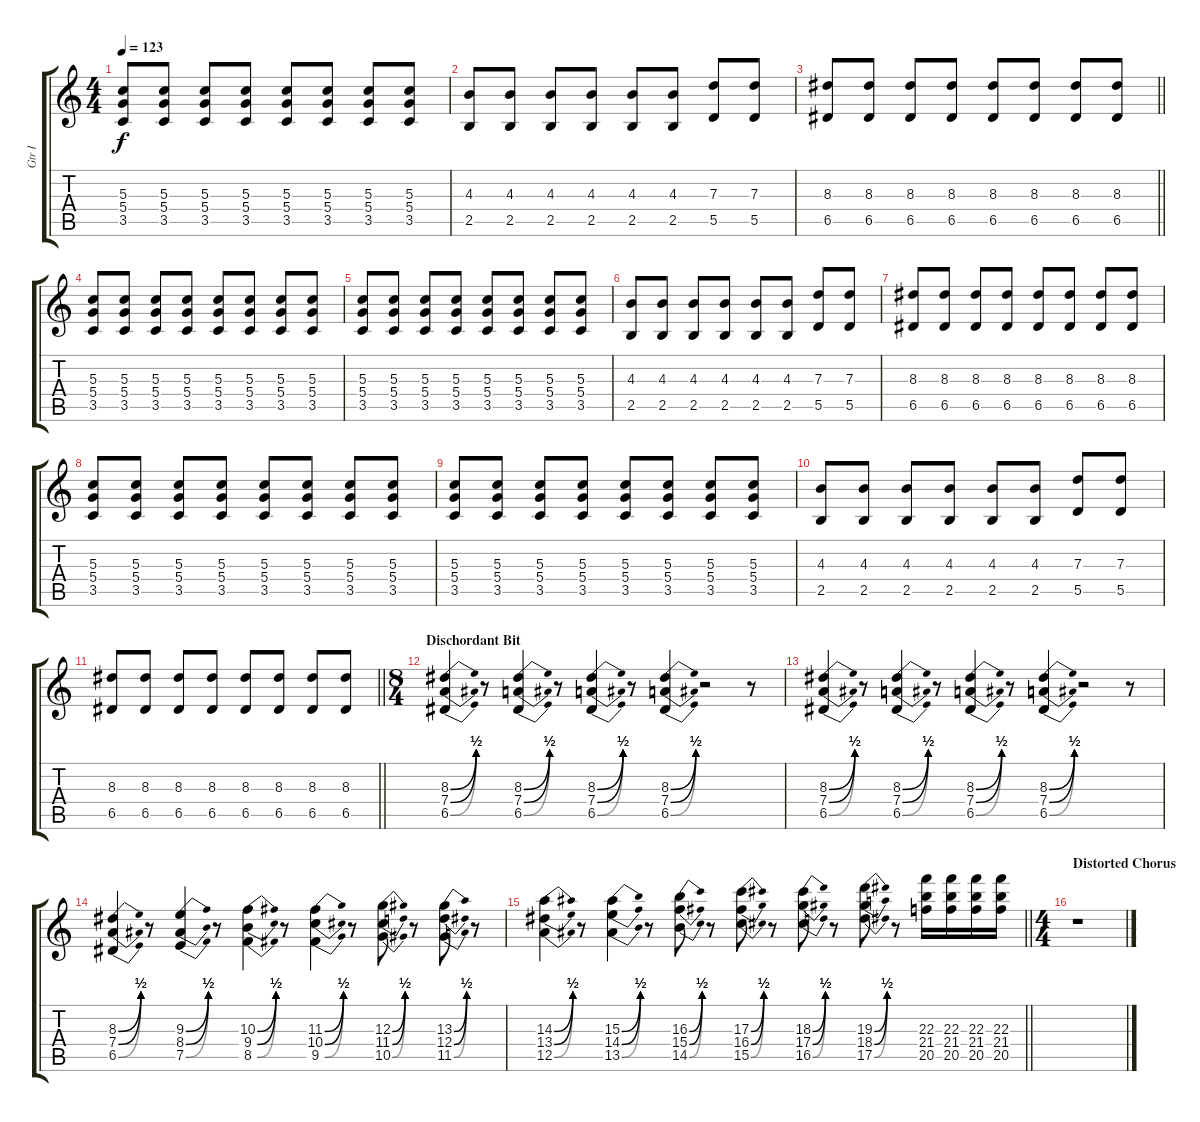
\track ("Gtr I" "Gtr I") {instrument overdrivenguitar}
\staff {score tabs}
\tuning (E4 B3 G3 D3 A2 E2) {hide}
\ts (4 4)
\tempo 123
\clef g2
\ks c
(5.3 5.4 3.5).8{dy f} (5.3 5.4 3.5).8 (5.3 5.4 3.5).8 (5.3 5.4 3.5).8 (5.3 5.4 3.5).8 (5.3 5.4 3.5).8 (5.3 5.4 3.5).8 (5.3 5.4 3.5).8 |
(4.3 2.5).8 (4.3 2.5).8 (4.3 2.5).8 (4.3 2.5).8 (4.3 2.5).8 (4.3 2.5).8 (7.3 5.5).8 (7.3 5.5).8 |
\barLineRight lightlight
(8.3 6.5).8 (8.3 6.5).8 (8.3 6.5).8 (8.3 6.5).8 (8.3 6.5).8 (8.3 6.5).8 (8.3 6.5).8 (8.3 6.5).8 |
(5.3 5.4 3.5).8 (5.3 5.4 3.5).8 (5.3 5.4 3.5).8 (5.3 5.4 3.5).8 (5.3 5.4 3.5).8 (5.3 5.4 3.5).8 (5.3 5.4 3.5).8 (5.3 5.4 3.5).8 |
(5.3 5.4 3.5).8 (5.3 5.4 3.5).8 (5.3 5.4 3.5).8 (5.3 5.4 3.5).8 (5.3 5.4 3.5).8 (5.3 5.4 3.5).8 (5.3 5.4 3.5).8 (5.3 5.4 3.5).8 |
(4.3 2.5).8 (4.3 2.5).8 (4.3 2.5).8 (4.3 2.5).8 (4.3 2.5).8 (4.3 2.5).8 (7.3 5.5).8 (7.3 5.5).8 |
(8.3 6.5).8 (8.3 6.5).8 (8.3 6.5).8 (8.3 6.5).8 (8.3 6.5).8 (8.3 6.5).8 (8.3 6.5).8 (8.3 6.5).8 |
(5.3 5.4 3.5).8 (5.3 5.4 3.5).8 (5.3 5.4 3.5).8 (5.3 5.4 3.5).8 (5.3 5.4 3.5).8 (5.3 5.4 3.5).8 (5.3 5.4 3.5).8 (5.3 5.4 3.5).8 |
(5.3 5.4 3.5).8 (5.3 5.4 3.5).8 (5.3 5.4 3.5).8 (5.3 5.4 3.5).8 (5.3 5.4 3.5).8 (5.3 5.4 3.5).8 (5.3 5.4 3.5).8 (5.3 5.4 3.5).8 |
(4.3 2.5).8 (4.3 2.5).8 (4.3 2.5).8 (4.3 2.5).8 (4.3 2.5).8 (4.3 2.5).8 (7.3 5.5).8 (7.3 5.5).8 |
\barLineRight lightlight
(8.3 6.5).8 (8.3 6.5).8 (8.3 6.5).8 (8.3 6.5).8 (8.3 6.5).8 (8.3 6.5).8 (8.3 6.5).8 (8.3 6.5).8 |
\ts (8 4)
\section ("" "Dischordant Bit")
(8.3{be (bend 0 0 60 2)} 7.4{be (bend 0 0 60 2)} 6.5{be (bend 0 0 60 2)}).4 r.8 (8.3{be (bend 0 0 60 2)} 7.4{be (bend 0 0 60 2)} 6.5{be (bend 0 0 60 2)}).4 r.8 (8.3{be (bend 0 0 60 2)} 7.4{be (bend 0 0 60 2)} 6.5{be (bend 0 0 60 2)}).4 r.8 (8.3{be (bend 0 0 60 2)} 7.4{be (bend 0 0 60 2)} 6.5{be (bend 0 0 60 2)}).4 r.2 r.8 |
(8.3{be (bend 0 0 60 2)} 7.4{be (bend 0 0 60 2)} 6.5{be (bend 0 0 60 2)}).4 r.8 (8.3{be (bend 0 0 60 2)} 7.4{be (bend 0 0 60 2)} 6.5{be (bend 0 0 60 2)}).4 r.8 (8.3{be (bend 0 0 60 2)} 7.4{be (bend 0 0 60 2)} 6.5{be (bend 0 0 60 2)}).4 r.8 (8.3{be (bend 0 0 60 2)} 7.4{be (bend 0 0 60 2)} 6.5{be (bend 0 0 60 2)}).4 r.2 r.8 |
(8.3{be (bend 0 0 60 2)} 7.4{be (bend 0 0 60 2)} 6.5{be (bend 0 0 60 2)}).4 r.8 (9.3{be (bend 0 0 60 2)} 8.4{be (bend 0 0 60 2)} 7.5{be (bend 0 0 60 2)}).4 r.8 (10.3{be (bend 0 0 60 2)} 9.4{be (bend 0 0 60 2)} 8.5{be (bend 0 0 60 2)}).4 r.8 (11.3{be (bend 0 0 60 2)} 10.4{be (bend 0 0 60 2)} 9.5{be (bend 0 0 60 2)}).4 r.8 (12.3{be (bend 0 0 60 2)} 11.4{be (bend 0 0 60 2)} 10.5{be (bend 0 0 60 2)}).8 r.8 (13.3{be (bend 0 0 60 2)} 12.4{be (bend 0 0 60 2)} 11.5{be (bend 0 0 60 2)}).8 r.8 |
\barLineRight lightlight
(14.3{be (bend 0 0 60 2)} 13.4{be (bend 0 0 60 2)} 12.5{be (bend 0 0 60 2)}).4 r.8 (15.3{be (bend 0 0 60 2)} 14.4{be (bend 0 0 60 2)} 13.5{be (bend 0 0 60 2)}).4 r.8 (16.3{be (bend 0 0 60 2)} 15.4{be (bend 0 0 60 2)} 14.5{be (bend 0 0 60 2)}).8 r.8 (17.3{be (bend 0 0 60 2)} 16.4{be (bend 0 0 60 2)} 15.5{be (bend 0 0 60 2)}).8 r.8 (18.3{be (bend 0 0 60 2)} 17.4{be (bend 0 0 60 2)} 16.5{be (bend 0 0 60 2)}).8 r.8 (19.3{be (bend 0 0 60 2)} 18.4{be (bend 0 0 60 2)} 17.5{be (bend 0 0 60 2)}).8 r.8 (22.3 21.4 20.5).16 (22.3 21.4 20.5).16 (22.3 21.4 20.5).16 (22.3 21.4 20.5).16 |
\ts (4 4)
\section ("" "Distorted Chorus")
r.1
